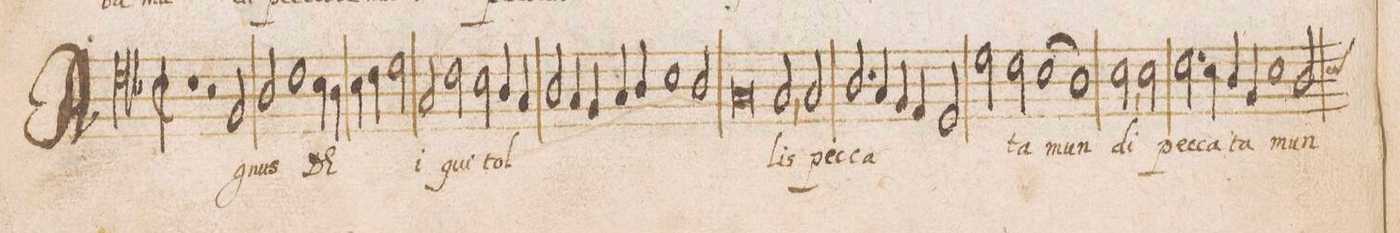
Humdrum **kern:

**kern	**text
*I"ALTVS	*
*clefC4	*
*k[b-]	*
*met(C|)	*
*M2/1	*
1r	.
2r	.
2F/	A-
=21-	=21-
2A/	-gnus
1c	DE-
4B-\	.
4A\	.
=22-	=22-
4B-\	.
4c\	.
2d\	.
2G/	-i
2c\	qui
=23-	=23-
2B-\	tol-
4A/	.
4G/	.
2A/	.
4G/	.
4F/	.
=24-	=24-
4G/	.
4A/	.
1B-	.
2A/	.
=25-	=25-
0G	.
=26-	=26-
2G,</	-lis
2G/	pec-
2.A/	-ca-
4G/	.
=27-	=27-
4F/	.
4E/	.
2D/	.
2d\	.
2c\	ta
=28-	=28-
(1B-	mun-
1A)	.
=29-	=29-
2B-,<\	-di
2B-\	pec-
2.c\	-ca-
4B-\	.
=30-	=30-
4A/	.
4F/	ta
1B-	mun-
2A/	.
*custos:B	*
*-	*-
